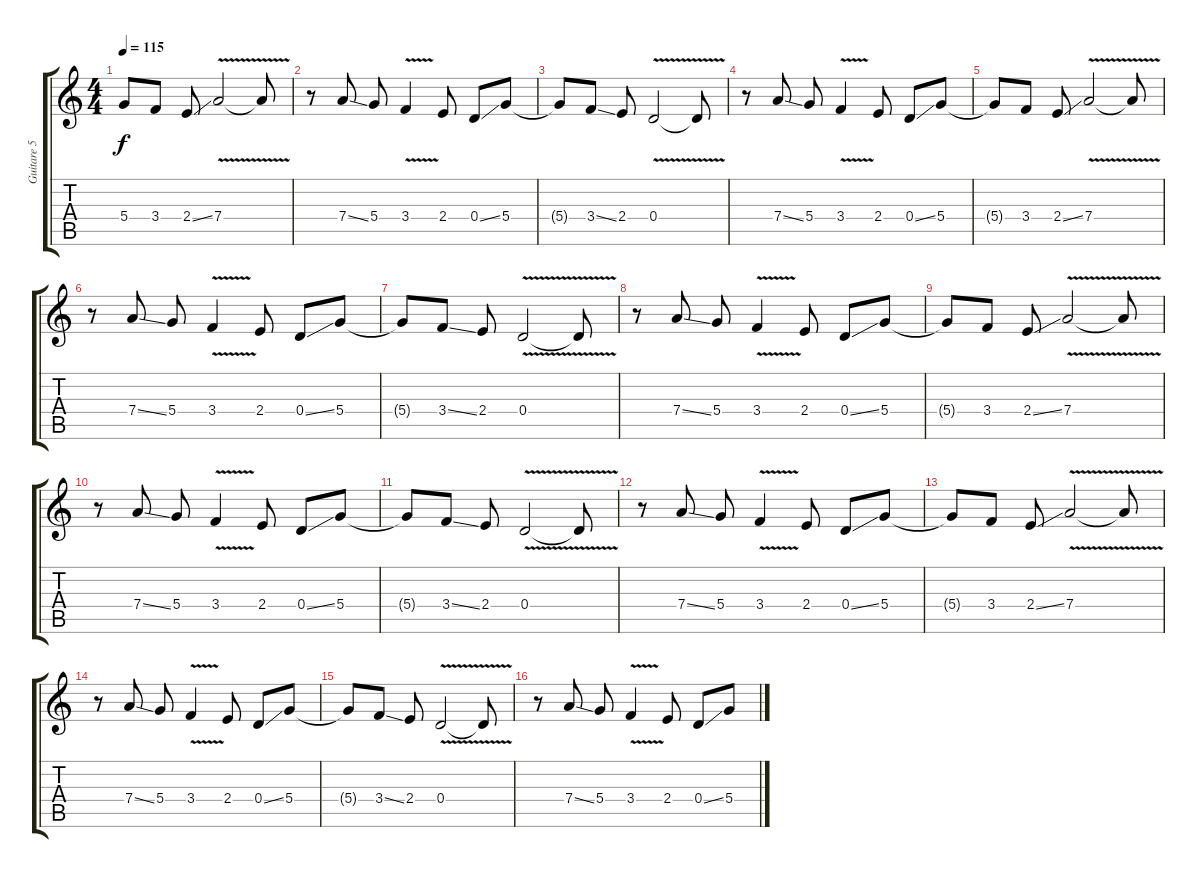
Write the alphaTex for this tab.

\track ("Guitare 5" "Guitare 5") {instrument electricguitarjazz}
\staff {score tabs}
\tuning (E4 B3 G3 D3 A2 E2) {hide}
\ts (4 4)
\tempo 115
\clef g2
\ks c
5.4{t}.8{dy f} 3.4.8 2.4{ss}.8 7.4{v}.2 7.4{t}.8 |
r.8 7.4{ss}.8 5.4.8 3.4{v}.4 2.4.8 0.4{ss}.8 5.4.8 |
5.4{t}.8 3.4{ss}.8 2.4.8 0.4{v}.2 0.4{t}.8 |
r.8 7.4{ss}.8 5.4.8 3.4{v}.4 2.4.8 0.4{ss}.8 5.4.8 |
5.4{t}.8 3.4.8 2.4{ss}.8 7.4{v}.2 7.4{t}.8 |
r.8 7.4{ss}.8 5.4.8 3.4{v}.4 2.4.8 0.4{ss}.8 5.4.8 |
5.4{t}.8 3.4{ss}.8 2.4.8 0.4{v}.2 0.4{t}.8 |
r.8 7.4{ss}.8 5.4.8 3.4{v}.4 2.4.8 0.4{ss}.8 5.4.8 |
5.4{t}.8 3.4.8 2.4{ss}.8 7.4{v}.2 7.4{t}.8 |
r.8 7.4{ss}.8 5.4.8 3.4{v}.4 2.4.8 0.4{ss}.8 5.4.8 |
5.4{t}.8 3.4{ss}.8 2.4.8 0.4{v}.2 0.4{t}.8 |
r.8 7.4{ss}.8 5.4.8 3.4{v}.4 2.4.8 0.4{ss}.8 5.4.8 |
5.4{t}.8 3.4.8 2.4{ss}.8 7.4{v}.2 7.4{t}.8 |
r.8 7.4{ss}.8 5.4.8 3.4{v}.4 2.4.8 0.4{ss}.8 5.4.8 |
5.4{t}.8 3.4{ss}.8 2.4.8 0.4{v}.2 0.4{t}.8 |
r.8 7.4{ss}.8 5.4.8 3.4{v}.4 2.4.8 0.4{ss}.8 5.4.8
